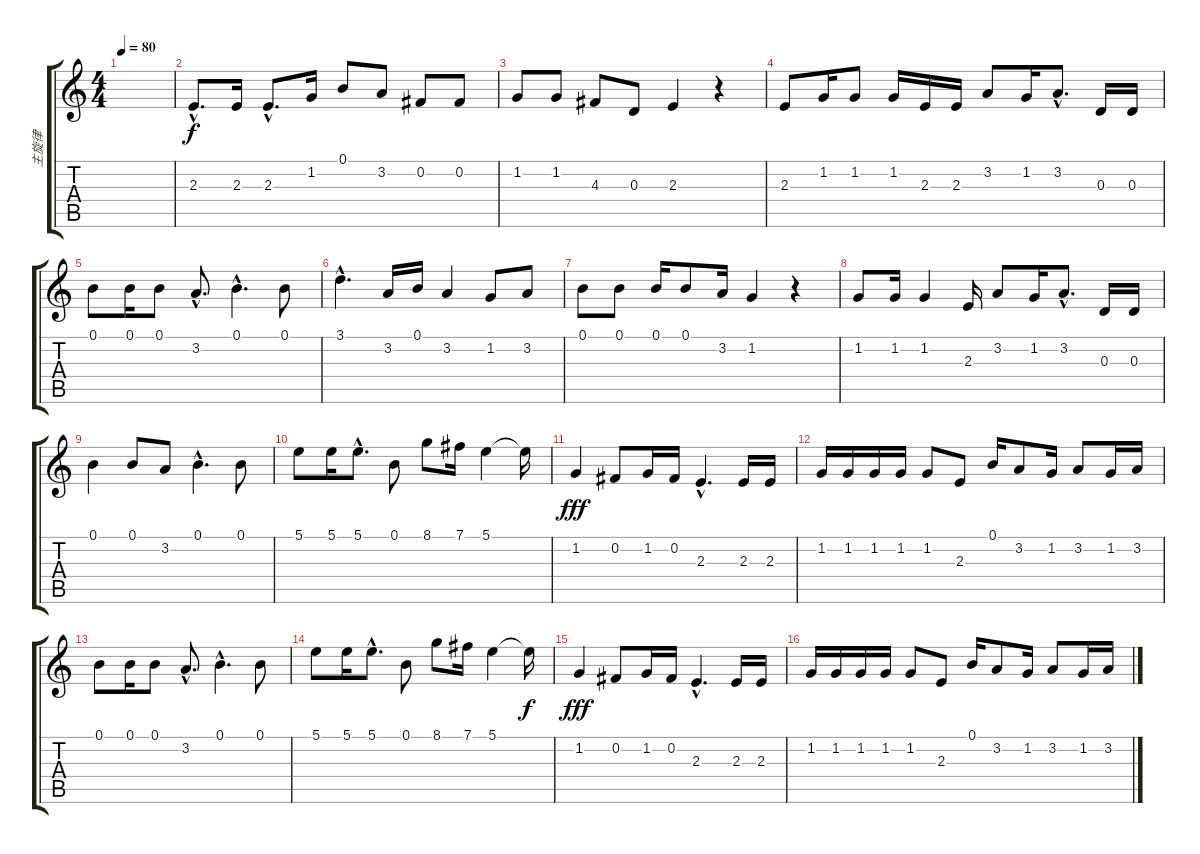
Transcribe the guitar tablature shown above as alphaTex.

\track ("主旋律" "主旋律") {instrument acousticgrandpiano}
\staff {score tabs}
\tuning (B4 Gb4 D4 A3 E3 B2) {hide}
\ts (4 4)
\tempo 80
\clef g2
\ks c
|
2.3{hac}.8{d} 2.3.16 2.3{hac}.8{d} 1.2.16 0.1.8 3.2.8 0.2.8 0.2.8 |
1.2.8 1.2.8 4.3.8 0.3.8 2.3.4 r.4 |
2.3.8 1.2.16 1.2.8 1.2.16 2.3.16 2.3.16 3.2.8 1.2.16 3.2{hac}.8{d} 0.3.16 0.3.16 |
0.1.8 0.1.16 0.1.8 3.2{hac}.8{d} 0.1{hac}.4{d} 0.1.8 |
3.1{hac}.4{d} 3.2.16 0.1.16 3.2.4 1.2.8 3.2.8 |
0.1.8 0.1.8 0.1.16 0.1.8 3.2.16 1.2.4 r.4 |
1.2.8 1.2.16 1.2.4 2.3.16 3.2.8 1.2.16 3.2{hac}.8{d} 0.3.16 0.3.16 |
0.1.4 0.1.8 3.2.8 0.1{hac}.4{d} 0.1.8 |
5.1.8 5.1.16 5.1{hac}.8{d} 0.1.8 8.1.8 7.1.16 5.1.4 5.1{t}.16{dy f} |
1.2.4{dy fff} 0.2.8 1.2.16 0.2.16 2.3{hac}.4{d} 2.3.16 2.3.16 |
1.2.16 1.2.16 1.2.16 1.2.16 1.2.8 2.3.8 0.1.16 3.2.8 1.2.16 3.2.8 1.2.16 3.2.16 |
0.1.8 0.1.16 0.1.8 3.2{hac}.8{d} 0.1{hac}.4{d} 0.1.8 |
5.1.8 5.1.16 5.1{hac}.8{d} 0.1.8 8.1.8 7.1.16 5.1.4 5.1{t}.16{dy f} |
1.2.4{dy fff} 0.2.8 1.2.16 0.2.16 2.3{hac}.4{d} 2.3.16 2.3.16 |
1.2.16 1.2.16 1.2.16 1.2.16 1.2.8 2.3.8 0.1.16 3.2.8 1.2.16 3.2.8 1.2.16 3.2.16
